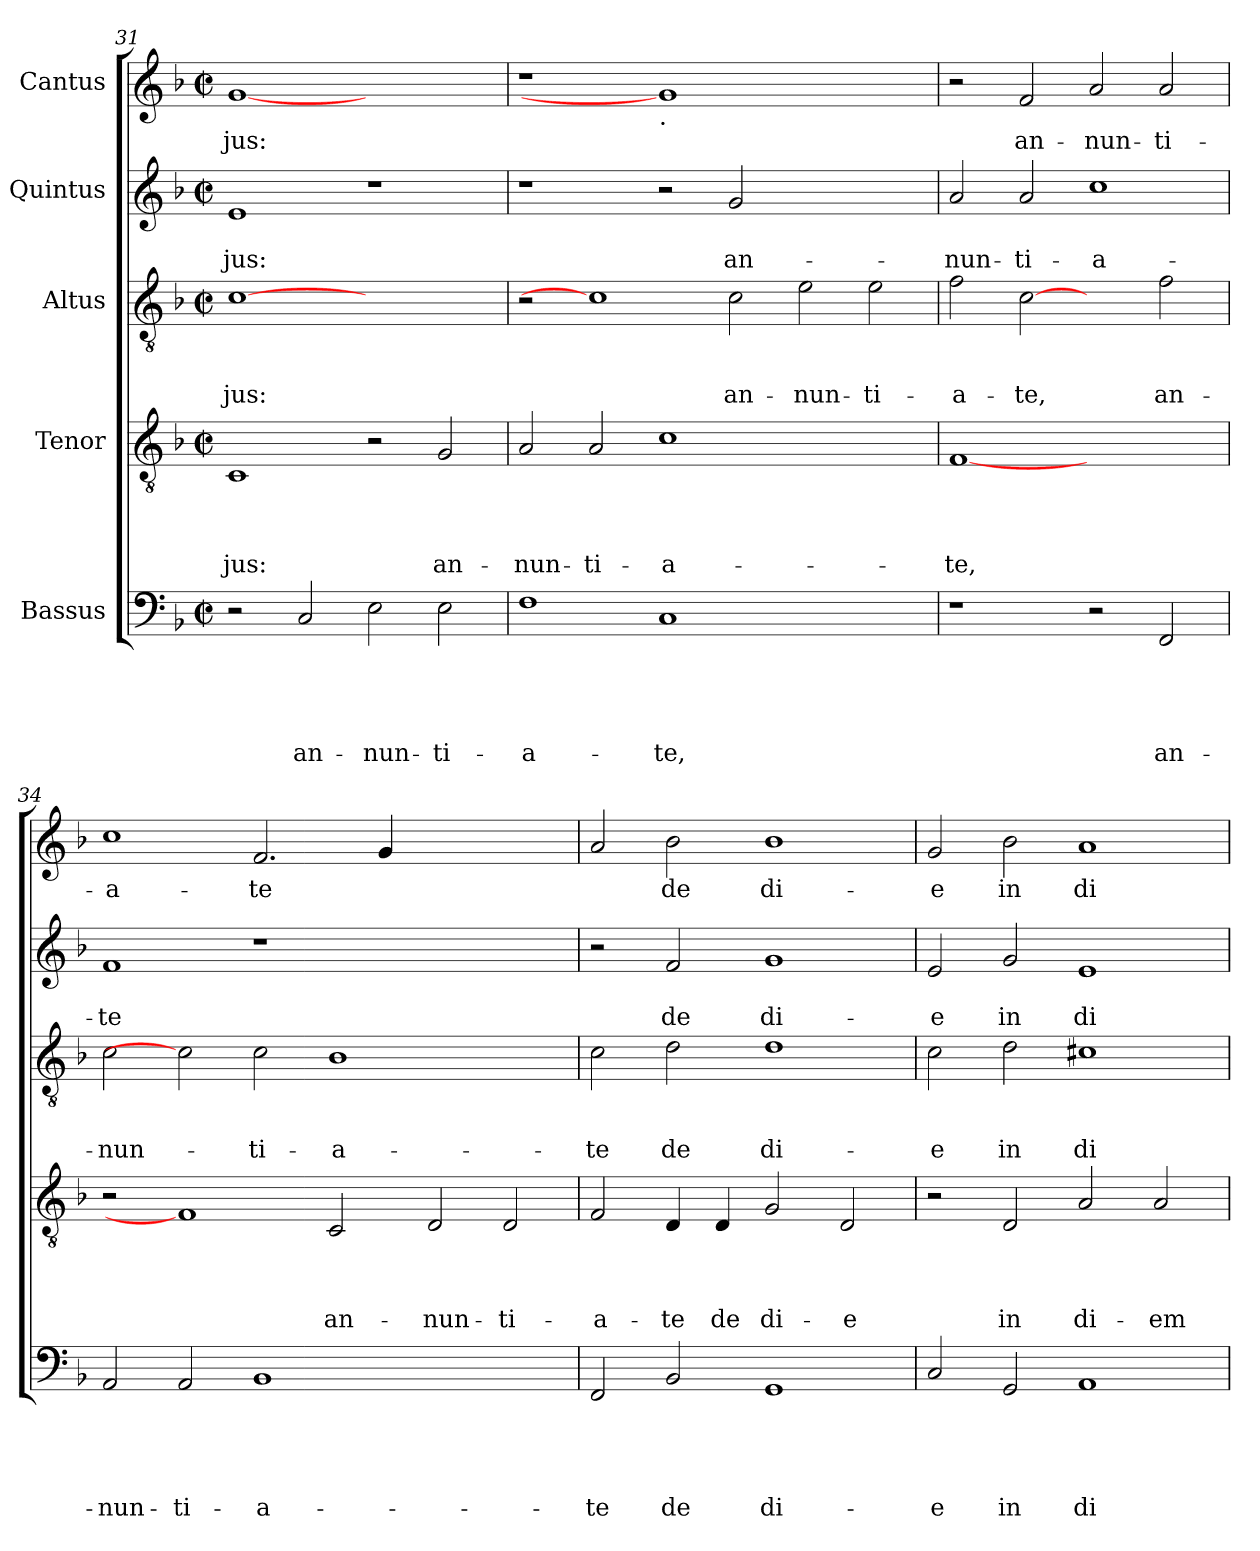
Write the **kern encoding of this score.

**kern	**text	**text	**text	**text	**text	**kern	**text	**text	**text	**text	**kern	**text	**text	**text	**kern	**text	**text	**kern	**text
*part5	*part5	*part5	*part5	*part5	*part5	*part4	*part4	*part4	*part4	*part4	*part3	*part3	*part3	*part3	*part2	*part2	*part2	*part1	*part1
*staff5	*staff5	*staff5	*staff5	*staff5	*staff5	*staff4	*staff4	*staff4	*staff4	*staff4	*staff3	*staff3	*staff3	*staff3	*staff2	*staff2	*staff2	*staff1	*staff1
*I"Bassus	*	*	*	*	*	*I"Tenor	*	*	*	*	*I"Altus	*	*	*	*I"Quintus	*	*	*I"Cantus	*
!!LO:LB:g=z
*clefF4	*	*	*	*	*	*clefGv2	*	*	*	*	*clefGv2	*	*	*	*clefG2	*	*	*clefG2	*
*k[b-]	*	*	*	*	*	*k[b-]	*	*	*	*	*k[b-]	*	*	*	*k[b-]	*	*	*k[b-]	*
*F:	*	*	*	*	*	*F:	*	*	*	*	*F:	*	*	*	*F:	*	*	*F:	*
*M2/2	*	*	*	*	*	*M2/2	*	*	*	*	*M2/2	*	*	*	*M2/2	*	*	*M2/2	*
*met(c|)	*	*	*	*	*	*met(c|)	*	*	*	*	*met(c|)	*	*	*	*met(c|)	*	*	*met(c|)	*
=31	=31	=31	=31	=31	=31	=31	=31	=31	=31	=31	=31	=31	=31	=31	=31	=31	=31	=31	=31
!	!	!	!	!	!	!	!	!	!	!LO:LY:b	!	!	!	!LO:LY:b	!	!	!LO:LY:b	!	!LO:LY:b
2r	.	.	.	.	.	1C	.	.	.	-jus:	[1c	.	.	-jus:	1e	.	-jus:	[1g	-jus:
!	!	!	!	!	!LO:LY:b	!	!	!	!	!	!	!	!	!	!	!	!	!	!
2C/	.	.	.	.	an-	.	.	.	.	.	.	.	.	.	.	.	.	.	.
!	!	!	!	!	!LO:LY:b	!	!	!	!	!	!	!	!	!	!	!	!	!	!
2E\	.	.	.	.	-nun-	2r	.	.	.	.	1ryy	.	.	.	1r	.	.	1ryy	.
!	!	!	!	!	!LO:LY:b	!	!	!	!	!LO:LY:b	!	!	!	!	!	!	!	!	!
2E\	.	.	.	.	-ti-	2G/	.	.	.	an-	.	.	.	.	.	.	.	.	.
=32	=32	=32	=32	=32	=32	=32	=32	=32	=32	=32	=32	=32	=32	=32	=32	=32	=32	=32	=32
!	!	!	!	!	!LO:LY:b:rj	!	!	!	!	!LO:LY:b	!	!	!	!	!	!	!	!	!
1F	.	.	.	.	-a-	2A/	.	.	.	-nun-	2r	.	.	.	1r	.	.	1r	.
!	!	!	!	!	!	!	!	!	!	!LO:LY:b	!	!	!	!	!	!	!	!	!
.	.	.	.	.	.	2A/	.	.	.	-ti-	1c]	.	.	.	.	.	.	.	.
!	!	!	!	!	!	!	!	!	!	!	!	!	!	!	!	!	!	!LO:TX:b:t=.	!
!	!	!	!	!	!LO:LY:b	!	!	!	!	!LO:LY:b:rj	!	!	!	!	!	!	!	!	!
1C	.	.	.	.	-te,	1c	.	.	.	-a-	.	.	.	.	2r	.	.	1g]	.
!	!	!	!	!	!	!	!	!	!	!	!	!	!	!LO:LY:b	!	!	!LO:LY:b	!	!
.	.	.	.	.	.	.	.	.	.	.	2c\	.	.	an-	2g/	.	an-	.	.
!	!	!	!	!	!	!	!	!	!	!	!	!	!	!LO:LY:b	!	!	!	!	!
1ryy	.	.	.	.	.	1ryy	.	.	.	.	2e\	.	.	-nun-	1ryy	.	.	1ryy	.
!	!	!	!	!	!	!	!	!	!	!	!	!	!	!LO:LY:b	!	!	!	!	!
.	.	.	.	.	.	.	.	.	.	.	2e\	.	.	-ti-	.	.	.	.	.
=33	=33	=33	=33	=33	=33	=33	=33	=33	=33	=33	=33	=33	=33	=33	=33	=33	=33	=33	=33
!	!	!	!	!	!	!	!	!	!	!LO:LY:b	!	!	!	!LO:LY:b	!	!	!LO:LY:b	!	!
1r	.	.	.	.	.	[1F	.	.	.	-te,	2f\	.	.	-a-	2a/	.	-nun-	2r	.
!	!	!	!	!	!	!	!	!	!	!	!	!	!	!LO:LY:b	!	!	!LO:LY:b	!	!LO:LY:b
.	.	.	.	.	.	.	.	.	.	.	[2c	.	.	-te,	2a/	.	-ti-	2f/	an-
!	!	!	!	!	!	!	!	!	!	!	!	!	!	!	!	!	!LO:LY:b:rj	!	!LO:LY:b
2r	.	.	.	.	.	1ryy	.	.	.	.	2ryy	.	.	.	1cc	.	-a-	2a/	-nun-
!	!	!	!	!	!LO:LY:b	!	!	!	!	!	!	!	!	!LO:LY:b	!	!	!	!	!LO:LY:b
2FF/	.	.	.	.	an-	.	.	.	.	.	2f\	.	.	an-	.	.	.	2a/	-ti-
=34	=34	=34	=34	=34	=34	=34	=34	=34	=34	=34	=34	=34	=34	=34	=34	=34	=34	=34	=34
!	!	!	!	!	!LO:LY:b	!	!	!	!	!	!	!	!	!LO:LY:b	!	!	!LO:LY:b	!	!LO:LY:b:rj
2AA/	.	.	.	.	-nun-	2r	.	.	.	.	2c\	.	.	-nun-	1f	.	-te	1cc	-a-
!	!	!	!	!	!LO:LY:b	!	!	!	!	!	!	!	!	!	!	!	!	!	!
2AA/	.	.	.	.	-ti-	1F]	.	.	.	.	2c]	.	.	.	.	.	.	.	.
!	!	!	!	!	!LO:LY:b	!	!	!	!	!	!	!	!	!LO:LY:b	!	!	!	!	!LO:LY:b
1BB-	.	.	.	.	-a-	.	.	.	.	.	2c\	.	.	-ti-	1r	.	.	2.f/	-te
!	!	!	!	!	!	!	!	!	!	!LO:LY:b	!	!	!	!LO:LY:b	!	!	!	!	!
.	.	.	.	.	.	2C/	.	.	.	an-	1B-	.	.	-a-	.	.	.	.	.
.	.	.	.	.	.	.	.	.	.	.	.	.	.	.	.	.	.	4g/	.
!	!	!	!	!	!	!	!	!	!	!LO:LY:b	!	!	!	!	!	!	!	!	!
1ryy	.	.	.	.	.	2D/	.	.	.	-nun-	.	.	.	.	1ryy	.	.	1ryy	.
!	!	!	!	!	!	!	!	!	!	!LO:LY:b	!	!	!	!	!	!	!	!	!
.	.	.	.	.	.	2D/	.	.	.	-ti-	2ryy	.	.	.	.	.	.	.	.
=35	=35	=35	=35	=35	=35	=35	=35	=35	=35	=35	=35	=35	=35	=35	=35	=35	=35	=35	=35
!	!	!	!	!	!LO:LY:b	!	!	!	!	!LO:LY:b	!	!	!	!LO:LY:b	!	!	!	!	!
2FF/	.	.	.	.	-te	2F/	.	.	.	-a-	2c\	.	.	-te	2r	.	.	2a/	.
!	!	!	!	!	!LO:LY:b	!	!	!	!	!LO:LY:b	!	!	!	!LO:LY:b	!	!	!LO:LY:b	!	!LO:LY:b
2BB-/	.	.	.	.	de	4D/	.	.	.	-te	2d\	.	.	de	2f/	.	de	2b-\	de
!	!	!	!	!	!	!	!	!	!	!LO:LY:b	!	!	!	!	!	!	!	!	!
.	.	.	.	.	.	4D/	.	.	.	de	.	.	.	.	.	.	.	.	.
!	!	!	!	!	!LO:LY:b	!	!	!	!	!LO:LY:b	!	!	!	!LO:LY:b	!	!	!LO:LY:b	!	!LO:LY:b
1GG	.	.	.	.	di-	2G/	.	.	.	di-	1d	.	.	di-	1g	.	di-	1b-	di-
!	!	!	!	!	!	!	!	!	!	!LO:LY:b	!	!	!	!	!	!	!	!	!
.	.	.	.	.	.	2D/	.	.	.	-e	.	.	.	.	.	.	.	.	.
!!LO:LB:g=z
=36	=36	=36	=36	=36	=36	=36	=36	=36	=36	=36	=36	=36	=36	=36	=36	=36	=36	=36	=36
!	!	!	!	!	!LO:LY:b	!	!	!	!	!	!	!	!	!LO:LY:b	!	!	!LO:LY:b	!	!LO:LY:b
2C/	.	.	.	.	-e	2r	.	.	.	.	2c\	.	.	-e	2e/	.	-e	2g/	-e
!	!	!	!	!	!LO:LY:b	!	!	!	!	!LO:LY:b	!	!	!	!LO:LY:b	!	!	!LO:LY:b	!	!LO:LY:b
2GG/	.	.	.	.	in	2D/	.	.	.	in	2d\	.	.	in	2g/	.	in	2b-\	in
!	!	!	!	!	!LO:LY:b	!	!	!	!	!LO:LY:b	!	!	!	!LO:LY:b	!	!	!LO:LY:b	!	!LO:LY:b
1AA	.	.	.	.	di-	2A/	.	.	.	di-	1c#X	.	.	di-	1e	.	di-	1a	di-
!	!	!	!	!	!	!	!	!	!	!LO:LY:b	!	!	!	!	!	!	!	!	!
.	.	.	.	.	.	2A/	.	.	.	-em	.	.	.	.	.	.	.	.	.
=	=	=	=	=	=	=	=	=	=	=	=	=	=	=	=	=	=	=	=
*-	*-	*-	*-	*-	*-	*-	*-	*-	*-	*-	*-	*-	*-	*-	*-	*-	*-	*-	*-
